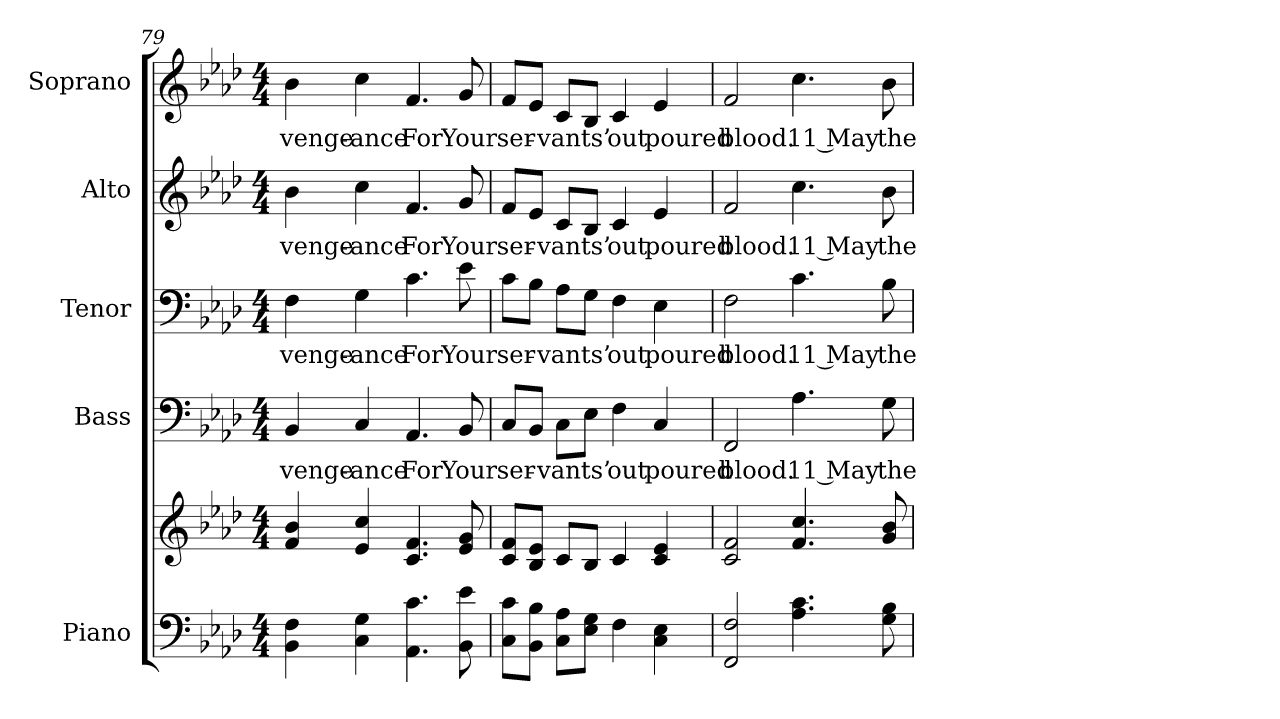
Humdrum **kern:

**kern	**kern	**kern	**text	**kern	**text	**kern	**text	**kern	**text
*part5	*part5	*part4	*part4	*part3	*part3	*part2	*part2	*part1	*part1
*staff6	*staff5	*staff4	*staff4	*staff3	*staff3	*staff2	*staff2	*staff1	*staff1
*I"Piano	*	*I"Bass	*	*I"Tenor	*	*I"Alto	*	*I"Soprano	*
*I'Pno.	*	*I'B.	*	*I'T.	*	*I'A.	*	*I'S.	*
!!LO:LB:g=z
*clefF4	*clefG2	*clefF4	*	*clefF4	*	*clefG2	*	*clefG2	*
*k[b-e-a-d-]	*k[b-e-a-d-]	*k[b-e-a-d-]	*	*k[b-e-a-d-]	*	*k[b-e-a-d-]	*	*k[b-e-a-d-]	*
*A-:	*A-:	*A-:	*	*A-:	*	*A-:	*	*A-:	*
*M4/4	*M4/4	*M4/4	*	*M4/4	*	*M4/4	*	*M4/4	*
=79	=79	=79	=79	=79	=79	=79	=79	=79	=79
!	!	!	!LO:LY:b:color=#000000	!	!	!	!	!	!
!	!	!	!	!	!LO:LY:b:color=#000000	!	!	!	!
!	!	!	!	!	!	!	!LO:LY:b:color=#000000	!	!
!	!	!	!	!	!	!	!	!	!LO:LY:b:color=#000000
4BB-i\ 4Fi	4fi/ 4b-i	4BB-i/	venge-	4Fi\	venge-	4b-i\	venge-	4b-i\	venge-
!	!	!	!LO:LY:b:color=#000000	!	!	!	!	!	!
!	!	!	!	!	!LO:LY:b:color=#000000	!	!	!	!
!	!	!	!	!	!	!	!LO:LY:b:color=#000000	!	!
!	!	!	!	!	!	!	!	!	!LO:LY:b:color=#000000
4Ci\ 4Gi	4e-i/ 4cci	4Ci/	-ance	4Gi\	-ance	4cci\	-ance	4cci\	-ance
!	!	!	!LO:LY:b:color=#000000	!	!	!	!	!	!
!	!	!	!	!	!LO:LY:b:color=#000000	!	!	!	!
!	!	!	!	!	!	!	!LO:LY:b:color=#000000	!	!
!	!	!	!	!	!	!	!	!	!LO:LY:b:color=#000000
4.AA-i\ 4.ci	4.ci/ 4.fi	4.AA-i/	For	4.ci\	For	4.fi/	For	4.fi/	For
!	!	!	!LO:LY:b:color=#000000	!	!	!	!	!	!
!	!	!	!	!	!LO:LY:b:color=#000000	!	!	!	!
!	!	!	!	!	!	!	!LO:LY:b:color=#000000	!	!
!	!	!	!	!	!	!	!	!	!LO:LY:b:color=#000000
8BB-i\ 8e-i	8e-i/ 8gi	8BB-i/	Your	8e-i\	Your	8gi/	Your	8gi/	Your
=80	=80	=80	=80	=80	=80	=80	=80	=80	=80
!	!	!	!LO:LY:b:color=#000000	!	!	!	!	!	!
!	!	!	!	!	!LO:LY:b:color=#000000	!	!	!	!
!	!	!	!	!	!	!	!LO:LY:b:color=#000000	!	!
!	!	!	!	!	!	!	!	!	!LO:LY:b:color=#000000
8Ci\ 8ciL	8ci/ 8fiL	8Ci/L	ser-	8ci\L	ser-	8fi/L	ser-	8fi/L	ser-
8BB-i\ 8B-iJ	8B-i/ 8e-iJ	8BB-i/J	.	8B-i\J	.	8e-i/J	.	8e-i/J	.
!	!	!	!LO:LY:b:color=#000000	!	!	!	!	!	!
!	!	!	!	!	!LO:LY:b:color=#000000	!	!	!	!
!	!	!	!	!	!	!	!LO:LY:b:color=#000000	!	!
!	!	!	!	!	!	!	!	!	!LO:LY:b:color=#000000
8Ci\ 8A-iL	8ci/L	8Ci\L	-vants’	8A-i\L	-vants’	8ci/L	-vants’	8ci/L	-vants’
8E-i\ 8GiJ	8B-i/J	8E-i\J	.	8Gi\J	.	8B-i/J	.	8B-i/J	.
!	!	!	!LO:LY:b:color=#000000	!	!	!	!	!	!
!	!	!	!	!	!LO:LY:b:color=#000000	!	!	!	!
!	!	!	!	!	!	!	!LO:LY:b:color=#000000	!	!
!	!	!	!	!	!	!	!	!	!LO:LY:b:color=#000000
4Fi\	4ci/	4Fi\	out	4Fi\	out	4ci/	out	4ci/	out
!	!	!	!LO:LY:b:color=#000000	!	!	!	!	!	!
!	!	!	!	!	!LO:LY:b:color=#000000	!	!	!	!
!	!	!	!	!	!	!	!LO:LY:b:color=#000000	!	!
!	!	!	!	!	!	!	!	!	!LO:LY:b:color=#000000
4Ci\ 4E-i	4ci/ 4e-i	4Ci/	poured	4E-i\	poured	4e-i/	poured	4e-i/	poured
=81	=81	=81	=81	=81	=81	=81	=81	=81	=81
!	!	!	!LO:LY:b:color=#000000	!	!	!	!	!	!
!	!	!	!	!	!LO:LY:b:color=#000000	!	!	!	!
!	!	!	!	!	!	!	!LO:LY:b:color=#000000	!	!
!	!	!	!	!	!	!	!	!	!LO:LY:b:color=#000000
2FFi/ 2Fi	2ci/ 2fi	2FFi/	blood.	2Fi\	blood.	2fi/	blood.	2fi/	blood.
!	!	!	!LO:LY:b:color=#000000	!	!	!	!	!	!
!	!	!	!	!	!LO:LY:b:color=#000000	!	!	!	!
!	!	!	!	!	!	!	!LO:LY:b:color=#000000	!	!
!	!	!	!	!	!	!	!	!	!LO:LY:b:color=#000000
4.A-i\ 4.ci	4.fi/ 4.cci	4.A-i\	11 May	4.ci\	11 May	4.cci\	11 May	4.cci\	11 May
!	!	!	!LO:LY:b:color=#000000	!	!	!	!	!	!
!	!	!	!	!	!LO:LY:b:color=#000000	!	!	!	!
!	!	!	!	!	!	!	!LO:LY:b:color=#000000	!	!
!	!	!	!	!	!	!	!	!	!LO:LY:b:color=#000000
8Gi\ 8B-i	8gi/ 8b-i	8Gi\	the	8B-i\	the	8b-i\	the	8b-i\	the
=	=	=	=	=	=	=	=	=	=
*-	*-	*-	*-	*-	*-	*-	*-	*-	*-
